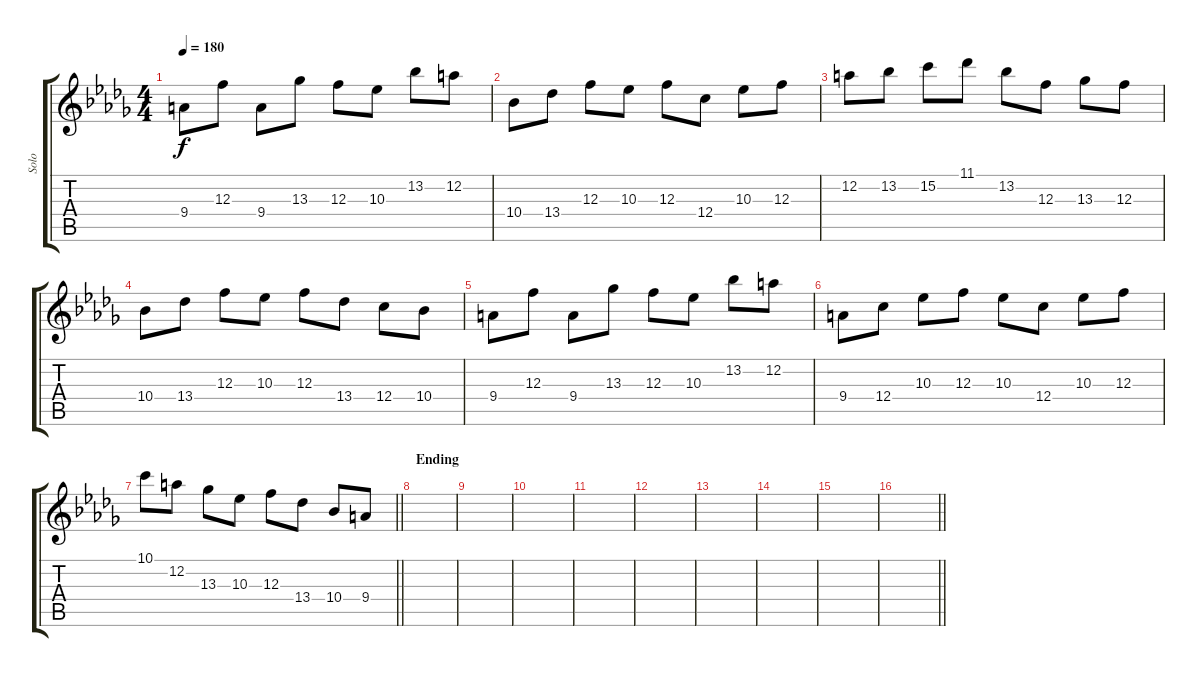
\track ("Solo" "Solo") {instrument distortionguitar}
\staff {score tabs}
\tuning (D4 A3 F3 C3 G2 D2) {hide}
\ts (4 4)
\tempo 180
\clef g2
\ks bbminor
9.4.8{dy f} 12.3.8 9.4.8 13.3.8 12.3.8 10.3.8 13.2.8 12.2.8 |
10.4.8 13.4.8 12.3.8 10.3.8 12.3.8 12.4.8 10.3.8 12.3.8 |
12.2.8 13.2.8 15.2.8 11.1.8 13.2.8 12.3.8 13.3.8 12.3.8 |
10.4.8 13.4.8 12.3.8 10.3.8 12.3.8 13.4.8 12.4.8 10.4.8 |
9.4.8 12.3.8 9.4.8 13.3.8 12.3.8 10.3.8 13.2.8 12.2.8 |
9.4.8 12.4.8 10.3.8 12.3.8 10.3.8 12.4.8 10.3.8 12.3.8 |
\barLineRight lightlight
10.1.8 12.2.8 13.3.8 10.3.8 12.3.8 13.4.8 10.4.8 9.4.8 |
\section ("" "Ending")
|
|
|
|
|
|
|
|
\barLineRight lightlight
